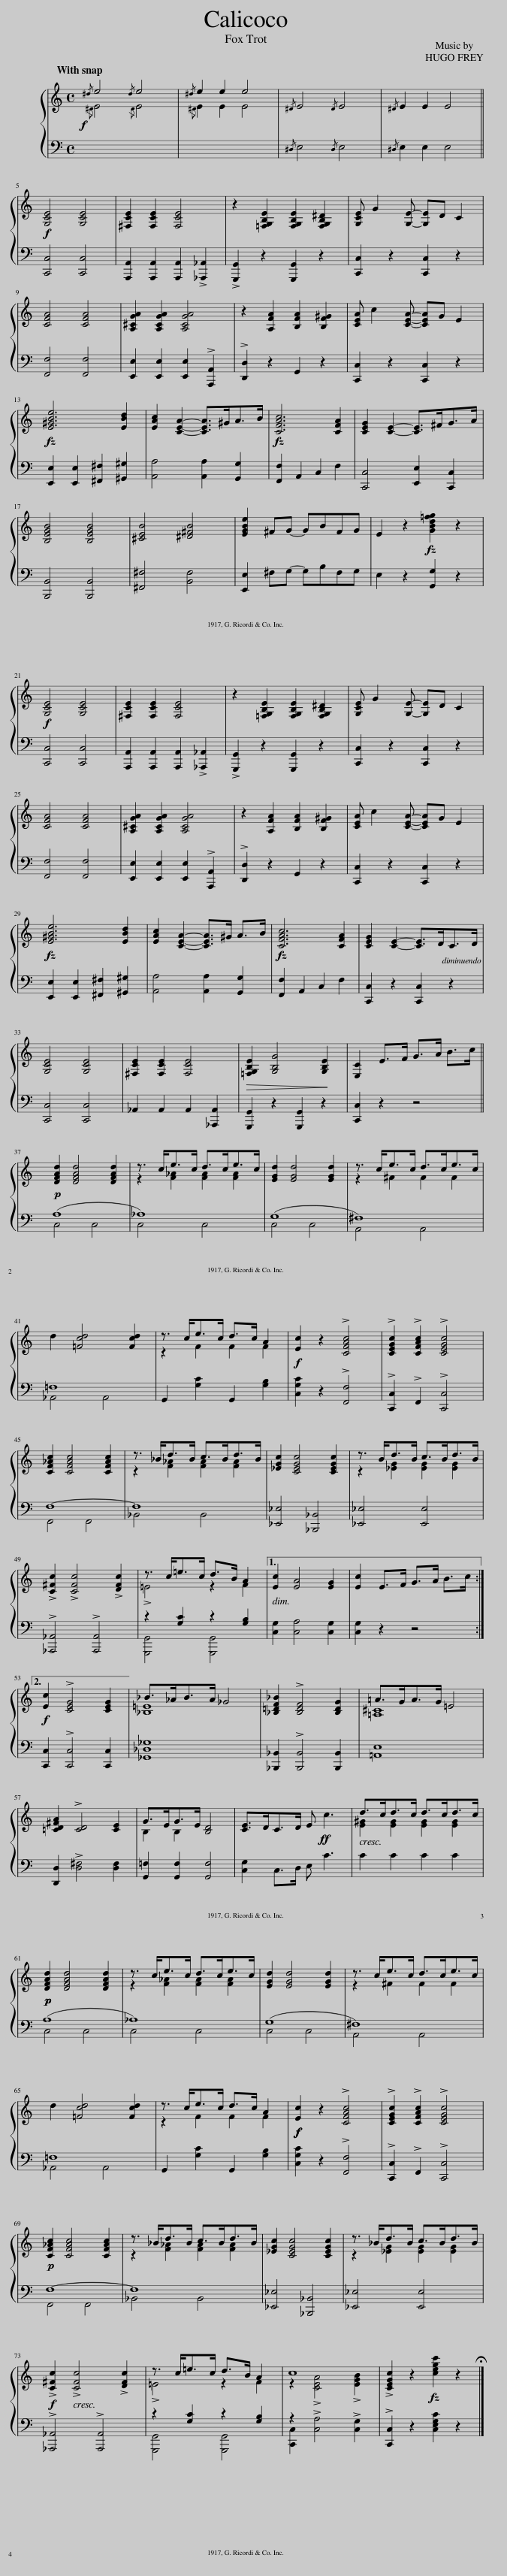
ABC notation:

X:1
%%score { ( 1 2 ) | ( 3 4 ) }
L:1/8
Q:1/4=185
M:4/4
I:linebreak $
K:C
V:1 treble
V:2 treble
V:3 bass
V:4 bass
V:1
!f!{/^d} e4{/d} e4 |{/^d} e2 e2 e4 |{/^D} E4{/D} E4 |{/^D} E2 E2 E4 ||$!f! [G,CE]4 [G,CE]4 | %5
 [^F,CE]2 [F,CE]2 [F,CE]4 | z2 [=F,G,B,E]2 [F,G,B,E]2 [F,G,B,^D]2 | [G,CE] G2 [G,E]- [G,E]D C2 |$ [CFA]4 [CFA]4 | [A,^CGA]2 [A,CGA]2 [A,CGA]4 | %10
 z2 [A,FA]2 [B,FA]2 [B,F^G]2 | [CEA] c2 [CEA]- [CEA]G E2 |$ [E^GBe]6 [EBd]2 | [EAc]2 [CEA]2- [CEA]>^GA>B | [CFAc]6 [CFA]2 | %15
 [CEG]2 [CE]2- [CE]>^FG>A |$ [B,EGB]4 [B,EGB]4 | [^CEB]4 [^D^FB]4 | [EGBe]2 ^FG- GBFG | E2 z2 [GBd=fg]2 z2 |$ %20
!f! [G,CE]4 [G,CE]4 | [^F,CE]2 [F,CE]2 [F,CE]4 | z2 [=F,G,B,E]2 [F,G,B,E]2 [F,G,B,^D]2 | [G,CE] G2 [G,E]- [G,E]D C2 |$ [CFA]4 [CFA]4 | %25
 [A,^CGA]2 [A,CGA]2 [A,CGA]4 | z2 [A,FA]2 [B,FA]2 [B,F^G]2 | [CEA] c2 [CEA]- [CEA]G E2 |$ [E^GBe]6 [EBd]2 | [EAc]2 [CEA]2- [CEA]>^G A>B | %30
 [CFAc]6 [CFA]2 | [CEG]2 [CE]2- [CE]>DC>D |$ [G,CE]4 [G,CE]4 | [^F,CE]2 [F,CE]2 [F,CE]4 |!>(! [=F,G,B,E]2 [G,B,G]4 [G,B,E]2!>)! | %35
 [E,C]2 E>F G>A B>c |:$!p! [DFAd]2 [DFAd]4 [DFAd]2 | z3/2 c<ec/ d>ce>c | [EGd]2 [EGd]4 [EGd]2 | z3/2 c<ec/ d>ce>c |$ %40
 d2 [=Fcd]4 [Fcd]2 | z3/2 c<ec/ d>c A2 |!f! [Ec]2 z2 !>![CFAc]4 | !>![CEGc]2 !>![CFAc]2 !>![CEGc]4 |$ [CF_Ac]2 [CFAc]4 [CFAc]2 | %45
 z3/2 _B<dB/ c>Bd>B | [_EGc]2 [CEGc]4 [CEGc]2 | z3/2 B<dB/ c>Bd>B |$ !>![C^Fc]2 !>![CFc]4 !>![DFc]2 | z3/2 c<=ec/ d>B A2 |1 %50
 [Ec]2 [EA]4 [EG]2 | [Ec]2 E>F G>A B>c :|2$!f! [Ec]2 !>![CEG]4 [CEG]2 || _B>_AB>A _G4 | [_B,=DF_B]2 !>![B,DF]4 [B,DG]2 | %55
 =A>GA>G =E4 |$ [=CD^FA]2 !>![CD]4 [CE]2 | G>EG>E [B,D]4 | [CE]>DC>D E!ff! c3 | d>cd>c d>cd>c |$ %60
!p!!p! [DFAd]2 [DFAd]4 [DFAd]2 | z3/2 c<ec/ d>ce>c | [EGd]2 [EGd]4 [EGd]2 | z3/2 c<ec/ d>ce>c |$ d2 [=Fcd]4 [Fcd]2 | %65
 z3/2 c<ec/ d>c A2 |!f!!f! [Ec]2 z2 !>![CFAc]4 | !>![CEGc]2 !>![CFAc]2 !>![CEGc]4 |$!p! [CF_Ac]2 [CFAc]4 [CFAc]2 | z3/2 _B<dB/ c>Bd>B | %70
 [_EGc]2 [CEGc]4 [CEGc]2 | z3/2 _B<dB/ c>Bd>B |$!f! !>![C^Fc]2 !>![CFc]4 !>![DFc]2 | z3/2 c<=ec/ d>B A2 | c8 | %75
 !>![CEGc]2 z2 [cegc']2 z2 |] %76
V:2
{/^D} E4{/D} E4 |{/^D} E2 E2 E4 | x8 | x8 ||$ x8 | %5
 x8 | x8 | x8 |$ x8 | x8 | %10
 x8 | x8 |$ x8 | x8 | x8 | %15
 x8 |$ x8 | x8 | x8 | x8 |$ %20
 x8 | x8 | x8 | x8 |$ x8 | %25
 x8 | x8 | x8 |$ x8 | x8 | %30
 x8 | x8 |$ x8 | x8 | x8 | %35
 x8 |:$ x8 | z2 [F_A]2 [FA]2 [FA]2 | x8 | z2 ^F2 F2 F2 |$ %40
 x8 | z2 F2 F2 F2 | x8 | x8 |$ x8 | %45
 z2 [F_A]2 [FA]2 [FA]2 | x8 | z2 [_EG]2 [EG]2 [EG]2 |$ x8 | !>!=E4 z2 F2 |1 %50
 x8 | x8 :|2$ x8 || [_B,=E]8 | x8 | %55
 [=A,^C]8 |$ x8 | B,2 B,2 x4 | x8 | [E^G]2 [EG]2 [EG]2 [EG]2 |$ %60
 x8 | z2 [F_A]2 [FA]2 [FA]2 | x8 | z2 ^F2 F2 F2 |$ x8 | %65
 z2 F2 F2 F2 | x8 | x8 |$ x8 | z2 [F_A]2 [FA]2 [FA]2 | %70
 x8 | z2 [_EG]2 [EG]2 [EG]2 |$ x8 | !>!=E4 z2 F2 | z2 !>![CEA]4 !>![EGB]2 | %75
 x8 |] %76
V:3
 x8 | x8 |{/^D,} E,4{/D,} E,4 |{/^D,} E,2 E,2 E,4 ||$ [C,,C,]4 [C,,C,]4 | %5
 [A,,,A,,]2 [A,,,A,,]2 [A,,,A,,]2 !>![_A,,,_A,,]2 | !>![G,,,G,,]2 z2 [G,,,G,,]2 z2 | [C,,C,]2 z2 [C,,C,]2 z2 |$ [F,,F,]4 [F,,F,]4 | [E,,E,]2 [E,,E,]2 [E,,E,]2 !>![A,,,A,,]2 | %10
 !>![D,,D,]2 z2 G,,2 z2 | [C,,C,]2 z2 [C,,C,]2 z2 |$ [E,,E,]2 [E,,E,]2 [^F,,^F,]2 [^G,,^G,]2 | [A,,A,]4 [A,,A,]2 [G,,G,]2 | [F,,F,]2 A,,2 C,2 F,2 | %15
 [C,,C,]4 [E,,E,]2 [C,,C,]2 |$ [B,,,B,,]4 [B,,,B,,]4 | [^F,,^F,]4 [B,,F,]4 | [E,,E,]2 ^F,G,- G,B,F,G, | E,2 z2 [G,,G,]2 z2 |$ %20
 [C,,C,]4 [C,,C,]4 | [A,,,A,,]2 [A,,,A,,]2 [A,,,A,,]2 !>![_A,,,_A,,]2 | !>![G,,,G,,]2 z2 [G,,,G,,]2 z2 | [C,,C,]2 z2 [C,,C,]2 z2 |$ [F,,F,]4 [F,,F,]4 | %25
 [E,,E,]2 [E,,E,]2 [E,,E,]2 !>![A,,,A,,]2 | !>![D,,D,]2 z2 G,,2 z2 | [C,,C,]2 z2 [C,,C,]2 z2 |$ [E,,E,]2 [E,,E,]2 [^F,,^F,]2 [^G,,^G,]2 | [A,,A,]4 [A,,A,]2 [G,,G,]2 | %30
 [F,,F,]2 A,,2 C,2 F,2 | [C,,C,]2 z2 [C,,C,]2 z2 |$ [C,,C,]4 [C,,C,]4 | _A,,2 A,,2 A,,2 [_A,,,A,,]2 | [G,,,G,,]2 z2 [G,,,G,,]2 z2 | %35
 [C,,C,]2 z2 z4 |:$ (A,8 | _A,8) | (G,8 | ^F,8) |$ %40
 =F,8 | G,,2 [G,C]2 G,,2 [G,B,]2 | [C,G,C]2 z2 !>![F,,F,]4 | !>![C,,C,]2 !>!F,,2 !>![C,,C,]4 |$ F,8- | %45
 F,8 | [_E,,_E,]4 [_B,,,_B,,]4 | [_E,,_E,]4 [E,,E,]4 |$ !>![_A,,,_A,,]4 !>![A,,,A,,]4 | z2 [G,C]2 z2 [G,B,]2 |1 %50
 [C,G,]2 [C,A,]4 [C,G,]2 | [C,G,]2 z2 z4 :|2$ [C,,C,]2 !>![C,,C,]4 [C,,C,]2 || [_G,,_D,_G,]8 | [_B,,,_B,,]2 !>![B,,,B,,]4 [B,,,B,,]2 | %55
 [=A,,E,]8 |$ [D,,D,]2 !>![D,^F,]4 [D,F,]2 | [G,,=F,]2 [G,,F,]2 [G,,F,]4 | [C,G,]2 C,>D, E, C3 | C2 C2 C2 C2 |$ %60
 (A,8 | _A,8) | (G,8 | ^F,8) |$ =F,8 | %65
 G,,2 [G,C]2 G,,2 [G,B,]2 | [C,G,C]2 z2 !>![F,,F,]4 | !>![C,,C,]2 !>!F,,2 !>![C,,C,]4 |$ F,8- | F,8 | %70
 [_E,,_E,]4 [_B,,,_B,,]4 | [_E,,_E,]4 [E,,E,]4 |$ !>![_A,,,_A,,]4 !>![A,,,A,,]4 | z2 [G,C]2 z2 [G,B,]2 | z2 !>![C,A,]4 !>![C,G,]2 | %75
 !>![C,,C,]2 z2 [C,E,G,C]2 z2 |] %76
V:4
 x8 | x8 | x8 | x8 ||$ x8 | %5
 x8 | x8 | x8 |$ x8 | x8 | %10
 x8 | x8 |$ x8 | x8 | x8 | %15
 x8 |$ x8 | x8 | x8 | x8 |$ %20
 x8 | x8 | x8 | x8 |$ x8 | %25
 x8 | x8 | x8 |$ x8 | x8 | %30
 x8 | x8 |$ x8 | x8 | x8 | %35
 x8 |:$ C,4 C,4 | C,4 C,4 | C,4 C,4 | A,,4 A,,4 |$ %40
 _A,,4 A,,4 | x8 | x8 | x8 |$ F,,4 F,,4 | %45
 _B,,4 B,,4 | x8 | x8 |$ x8 | [G,,,G,,]4 [G,,,G,,]4 |1 %50
 x8 | x8 :|2$ x8 || x8 | x8 | %55
 x8 |$ x8 | x8 | x8 | x8 |$ %60
 C,4 C,4 | C,4 C,4 | C,4 C,4 | A,,4 A,,4 |$ _A,,4 A,,4 | %65
 x8 | x8 | x8 |$ F,,4 F,,4 | _B,,4 B,,4 | %70
 x8 | x8 |$ x8 | [G,,,G,,]4 [G,,,G,,]4 | [C,,C,]2 x6 | %75
 x8 |] %76
